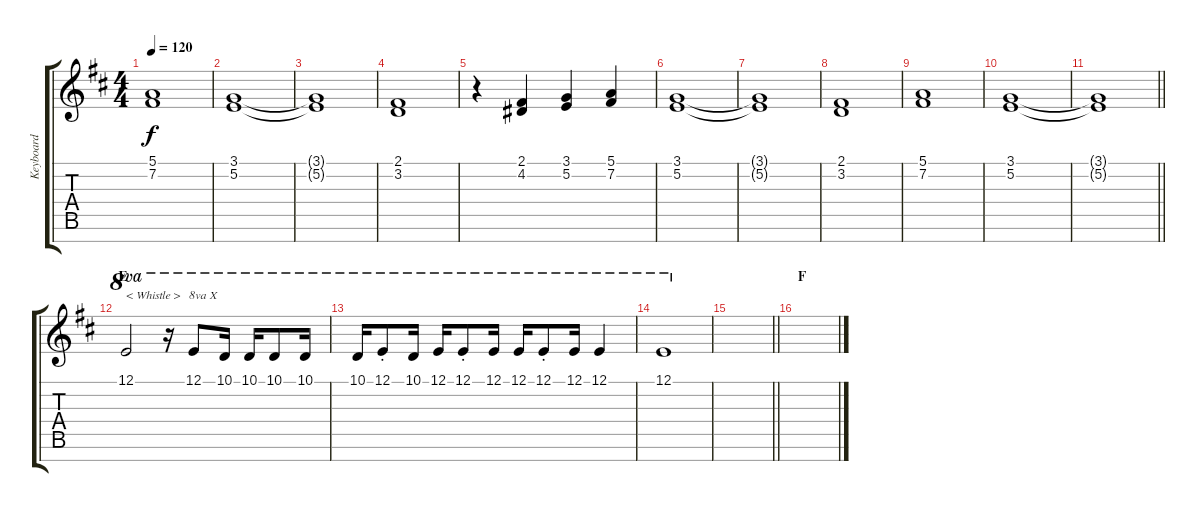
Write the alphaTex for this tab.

\track ("Keyboard" "Keyboard") {instrument stringensemble1}
\staff {score tabs}
\tuning (E4 B3 G3 D3 A2 E2 B1) {hide}
\ts (4 4)
\tempo 120
\clef g2
\ks d
(5.1 7.2).1{dy f} |
(3.1 5.2).1 |
(3.1{t} 5.2{t}).1 |
(2.1 3.2).1 |
r.4 (2.1 4.2).4 (3.1 5.2).4 (5.1 7.2).4 |
(3.1 5.2).1 |
(3.1{t} 5.2{t}).1 |
(2.1 3.2).1 |
(5.1 7.2).1 |
(3.1 5.2).1 |
\barLineRight lightlight
(3.1{t} 5.2{t}).1 |
\section ("" "E")
12.1.2{ot 8va txt "< Whistle >   8va X" instrument trombone} r.16{ot 8va} 12.1.8{ot 8va} 10.1.16{ot 8va} 10.1.16{ot 8va} 10.1.8{ot 8va} 10.1.16{ot 8va} |
10.1.16{ot 8va} 12.1{st}.8{ot 8va} 10.1.16{ot 8va} 12.1.16{ot 8va} 12.1{st}.8{ot 8va} 12.1.16{ot 8va} 12.1.16{ot 8va} 12.1{st}.8{ot 8va} 12.1.16{ot 8va} 12.1.4{ot 8va} |
12.1.1{ot 8va} |
\barLineRight lightlight
|
\section ("" "F")
